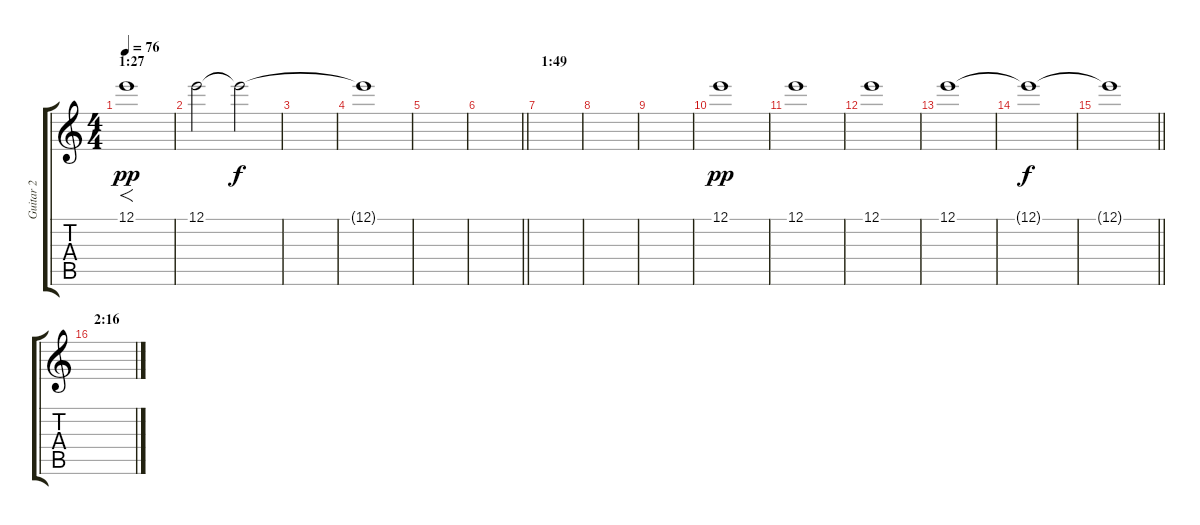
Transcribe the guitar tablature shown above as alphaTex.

\track ("Guitar 2" "Guitar 2") {instrument distortionguitar}
\staff {score tabs}
\tuning (E4 B3 G3 D3 A2 E2) {hide}
\ts (4 4)
\section ("" "1:27")
\tempo 76
\clef g2
\ks c
12.1.1{f dy pp} |
12.1.2 12.1{t}.2{dy f} |
|
12.1{t}.1 |
|
\barLineRight lightlight
|
\section ("" "1:49")
|
|
|
12.1.1{dy pp} |
12.1.1 |
12.1.1 |
12.1.1 |
12.1{t}.1{dy f} |
\barLineRight lightlight
12.1{t}.1 |
\section ("" "2:16")
